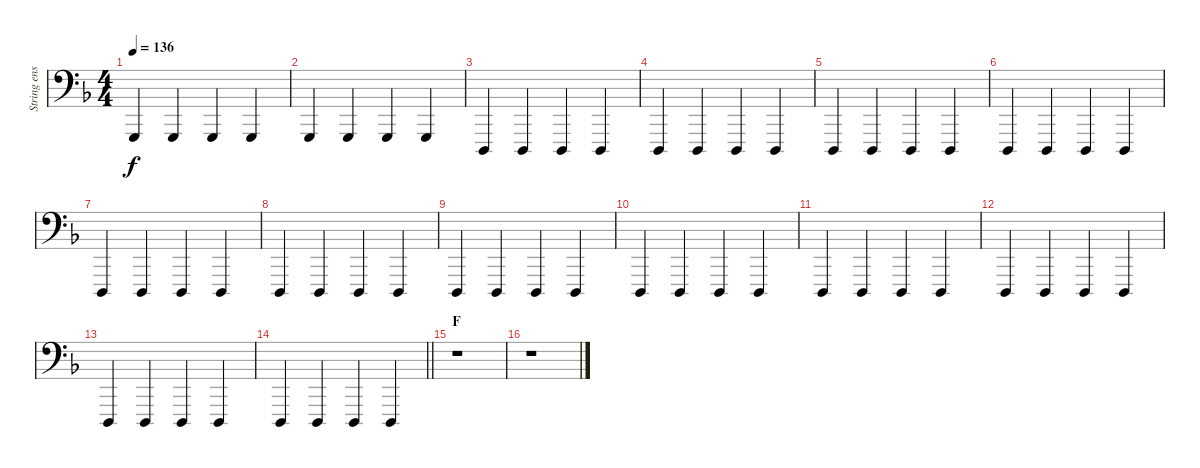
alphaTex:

\track ("String ensemble low" "String ens") {instrument stringensemble1}
\staff {score}
\tuning (G2 D2 A1 E1 A0) {hide}
\ts (4 4)
\tempo 136
\clef f4
\ks dminor
3.4.4{dy f} 3.4.4 3.4.4 3.4.4 |
10.5.4 3.4.4 3.4.4 3.4.4 |
5.5.4 5.5.4 5.5.4 5.5.4 |
5.5.4 5.5.4 5.5.4 5.5.4 |
5.5.4 5.5.4 5.5.4 5.5.4 |
5.5.4 5.5.4 5.5.4 5.5.4 |
5.5.4 5.5.4 5.5.4 5.5.4 |
5.5.4 5.5.4 5.5.4 5.5.4 |
5.5.4 5.5.4 5.5.4 5.5.4 |
5.5.4 5.5.4 5.5.4 5.5.4 |
5.5.4 5.5.4 5.5.4 5.5.4 |
5.5.4 5.5.4 5.5.4 5.5.4 |
5.5.4 5.5.4 5.5.4 5.5.4 |
\barLineRight lightlight
5.5.4 5.5.4 5.5.4 5.5.4 |
\section ("" "F")
r.1 |
r.1
